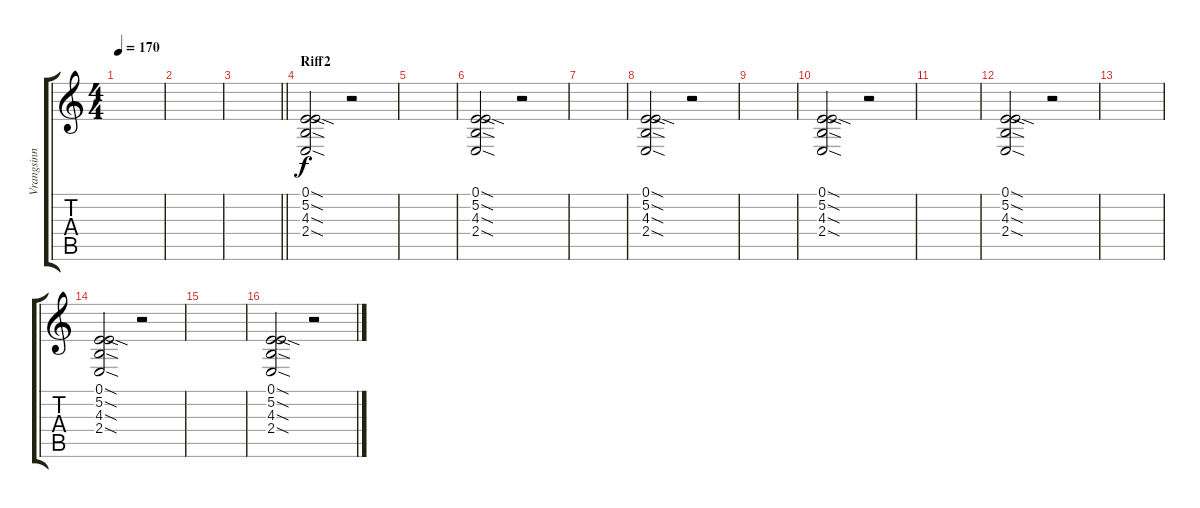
\track ("Vrangsinn - Synth + Sound FX" "Vrangsinn ") {instrument stringensemble2}
\staff {score tabs}
\tuning (E4 B3 G3 D3 A2 E2) {hide}
\ts (4 4)
\tempo 170
\clef g2
\ks c
|
|
\barLineRight lightlight
|
\section ("" "Riff2")
(0.1{sod} 5.2{sod} 4.3{sod} 2.4{sod}).2{volume 8 instrument choiraahs} r.2 |
|
(0.1{sod} 5.2{sod} 4.3{sod} 2.4{sod}).2 r.2 |
|
(0.1{sod} 5.2{sod} 4.3{sod} 2.4{sod}).2 r.2 |
|
(0.1{sod} 5.2{sod} 4.3{sod} 2.4{sod}).2 r.2 |
|
(0.1{sod} 5.2{sod} 4.3{sod} 2.4{sod}).2 r.2 |
|
(0.1{sod} 5.2{sod} 4.3{sod} 2.4{sod}).2 r.2 |
|
(0.1{sod} 5.2{sod} 4.3{sod} 2.4{sod}).2 r.2
